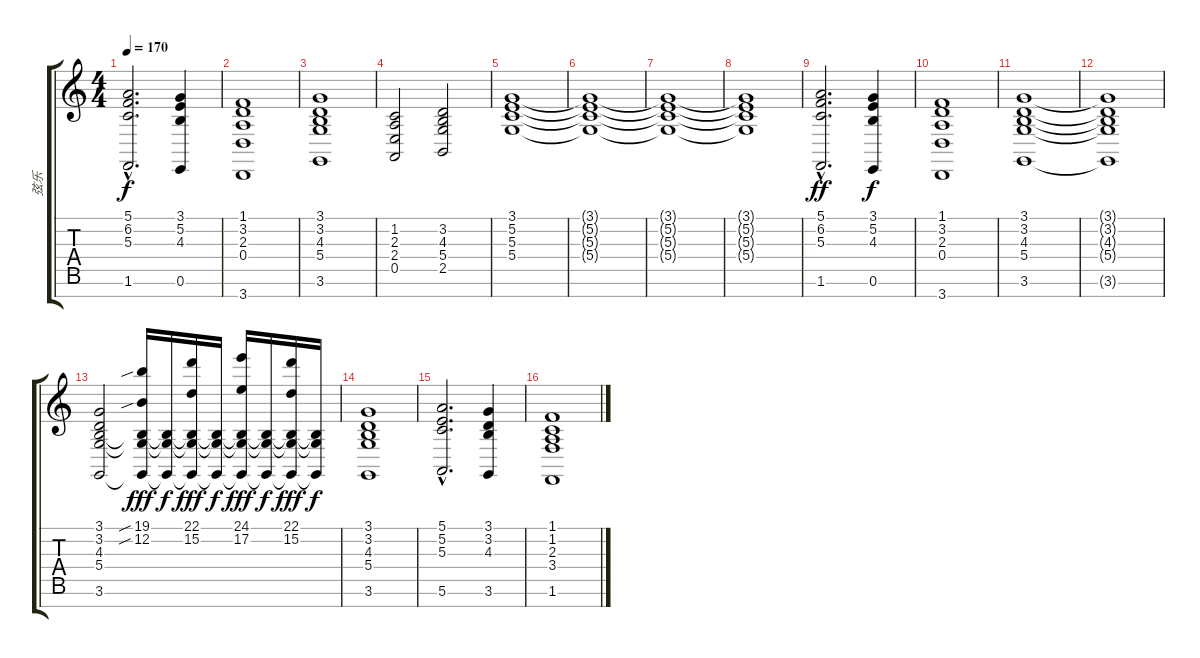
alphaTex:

\track ("弦乐" "弦乐") {instrument stringensemble1}
\staff {score tabs}
\tuning (E4 B3 G3 D3 A2 E2 B1) {hide}
\ts (4 4)
\tempo 170
\clef g2
\ks c
(5.1{hac} 6.2{hac} 5.3{hac} 1.6{hac}).2{d dy f} (3.1 5.2 4.3 0.6).4 |
(1.1 3.2 2.3 0.4 3.7).1 |
(3.1 3.2 4.3 5.4 3.6).1 |
(1.2 2.3 2.4 0.5).2 (3.2 4.3 5.4 2.5).2 |
(3.1 5.2 5.3 5.4).1 |
(3.1{t} 5.2{t} 5.3{t} 5.4{t}).1 |
(3.1{t} 5.2{t} 5.3{t} 5.4{t}).1 |
(3.1{t} 5.2{t} 5.3{t} 5.4{t}).1 |
(5.1{hac} 6.2{hac} 5.3{hac} 1.6{hac}).2{d dy ff volume 10 instrument stringensemble2} (3.1 5.2 4.3 0.6).4{dy f} |
(1.1 3.2 2.3 0.4 3.7).1 |
(3.1 3.2 4.3 5.4 3.6).1 |
(3.1{t} 3.2{t} 4.3{t} 5.4{t} 3.6{t}).1 |
(3.1 3.2 4.3 5.4 3.6).2 (19.1{sib} 12.2{sib} 4.3{t} 5.4{t} 3.6{t}).16{dy fff} (4.3{t} 5.4{t} 3.6{t}).16{dy f} (22.1 15.2 4.3{t} 5.4{t} 3.6{t}).16{dy fff} (4.3{t} 5.4{t} 3.6{t}).16{dy f} (24.1 17.2 4.3{t} 5.4{t} 3.6{t}).16{dy fff} (4.3{t} 5.4{t} 3.6{t}).16{dy f} (22.1 15.2 4.3{t} 5.4{t} 3.6{t}).16{dy fff} (4.3{t} 5.4{t} 3.6{t}).16{dy f} |
(3.1 3.2 4.3 5.4 3.6).1 |
(5.1{hac} 5.2{hac} 5.3{hac} 5.6{hac}).2{d} (3.1 3.2 4.3 3.6).4 |
(1.1 1.2 2.3 3.4 1.6).1
